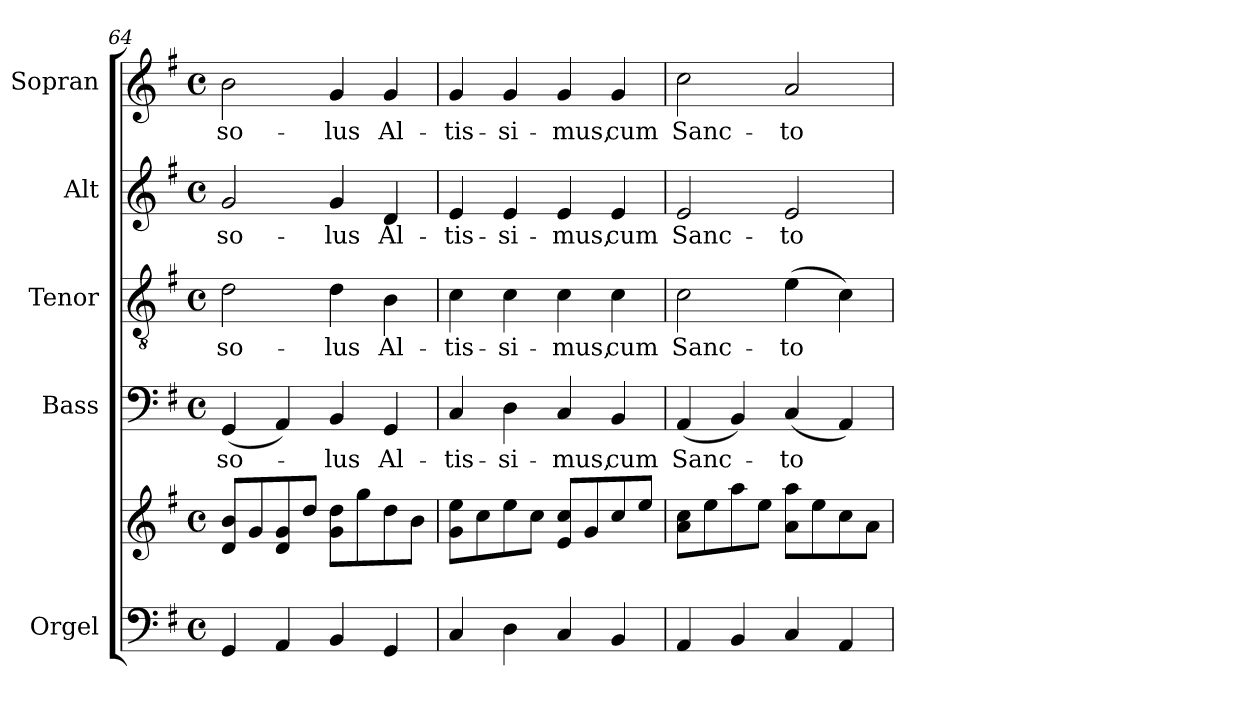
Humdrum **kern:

**kern	**kern	**kern	**text	**kern	**text	**kern	**text	**kern	**text
*part5	*part5	*part4	*part4	*part3	*part3	*part2	*part2	*part1	*part1
*staff6	*staff5	*staff4	*staff4	*staff3	*staff3	*staff2	*staff2	*staff1	*staff1
*I"Orgel	*	*I"Bass	*	*I"Tenor	*	*I"Alt	*	*I"Sopran	*
*I'Org.	*	*I'B.	*	*I'T.	*	*I'A.	*	*I'S.	*
!!LO:PB:g=z
*clefF4	*clefG2	*clefF4	*	*clefGv2	*	*clefG2	*	*clefG2	*
*k[f#]	*k[f#]	*k[f#]	*	*k[f#]	*	*k[f#]	*	*k[f#]	*
*G:	*G:	*G:	*	*G:	*	*G:	*	*G:	*
*M4/4	*M4/4	*M4/4	*	*M4/4	*	*M4/4	*	*M4/4	*
*met(c)	*met(c)	*met(c)	*	*met(c)	*	*met(c)	*	*met(c)	*
=64	=64	=64	=64	=64	=64	=64	=64	=64	=64
!	!	!	!LO:LY:b	!	!LO:LY:b	!	!LO:LY:b	!	!LO:LY:b
4GG/	8d/ 8b/L	(<4GG/	so-	2d\	so-	2g/	so-	2b\	so-
.	8g/	.	.	.	.	.	.	.	.
4AA/	8d/ 8g/	4AA/)	.	.	.	.	.	.	.
.	8dd/J	.	.	.	.	.	.	.	.
!	!	!	!LO:LY:b	!	!LO:LY:b	!	!LO:LY:b	!	!LO:LY:b
4BB/	8g\ 8dd\L	4BB/	-lus	4d\	-lus	4g/	-lus	4g/	-lus
.	8gg\	.	.	.	.	.	.	.	.
!	!	!	!LO:LY:b	!	!LO:LY:b	!	!LO:LY:b	!	!LO:LY:b
4GG/	8dd\	4GG/	Al-	4B\	Al-	4d/	Al-	4g/	Al-
.	8b\J	.	.	.	.	.	.	.	.
=65	=65	=65	=65	=65	=65	=65	=65	=65	=65
!	!	!	!LO:LY:b	!	!LO:LY:b	!	!LO:LY:b	!	!LO:LY:b
4C/	8g\ 8ee\L	4C/	-tis-	4c\	-tis-	4e/	-tis-	4g/	-tis-
.	8cc\	.	.	.	.	.	.	.	.
!	!	!	!LO:LY:b	!	!LO:LY:b	!	!LO:LY:b	!	!LO:LY:b
4D\	8ee\	4D\	-si-	4c\	-si-	4e/	-si-	4g/	-si-
.	8cc\J	.	.	.	.	.	.	.	.
!	!	!	!LO:LY:b	!	!LO:LY:b	!	!LO:LY:b	!	!LO:LY:b
4C/	8e/ 8cc/L	4C/	-mus,	4c\	-mus,	4e/	-mus,	4g/	-mus,
.	8g/	.	.	.	.	.	.	.	.
!	!	!	!LO:LY:b	!	!LO:LY:b	!	!LO:LY:b	!	!LO:LY:b
4BB/	8cc/	4BB/	cum	4c\	cum	4e/	cum	4g/	cum
.	8ee/J	.	.	.	.	.	.	.	.
=66	=66	=66	=66	=66	=66	=66	=66	=66	=66
!	!	!	!LO:LY:b	!	!LO:LY:b	!	!LO:LY:b	!	!LO:LY:b
4AA/	8a\ 8cc\L	(<4AA/	Sanc-	2c\	Sanc-	2e/	Sanc-	2cc\	Sanc-
.	8ee\	.	.	.	.	.	.	.	.
4BB/	8aa\	4BB/)	.	.	.	.	.	.	.
.	8ee\J	.	.	.	.	.	.	.	.
!	!	!	!LO:LY:b	!	!LO:LY:b	!	!LO:LY:b	!	!LO:LY:b
4C/	8a\ 8aa\L	(<4C/	-to	(>4e\	-to	2e/	-to	2a/	-to
.	8ee\	.	.	.	.	.	.	.	.
4AA/	8cc\	4AA/)	.	4c\)	.	.	.	.	.
.	8a\J	.	.	.	.	.	.	.	.
=	=	=	=	=	=	=	=	=	=
*-	*-	*-	*-	*-	*-	*-	*-	*-	*-
